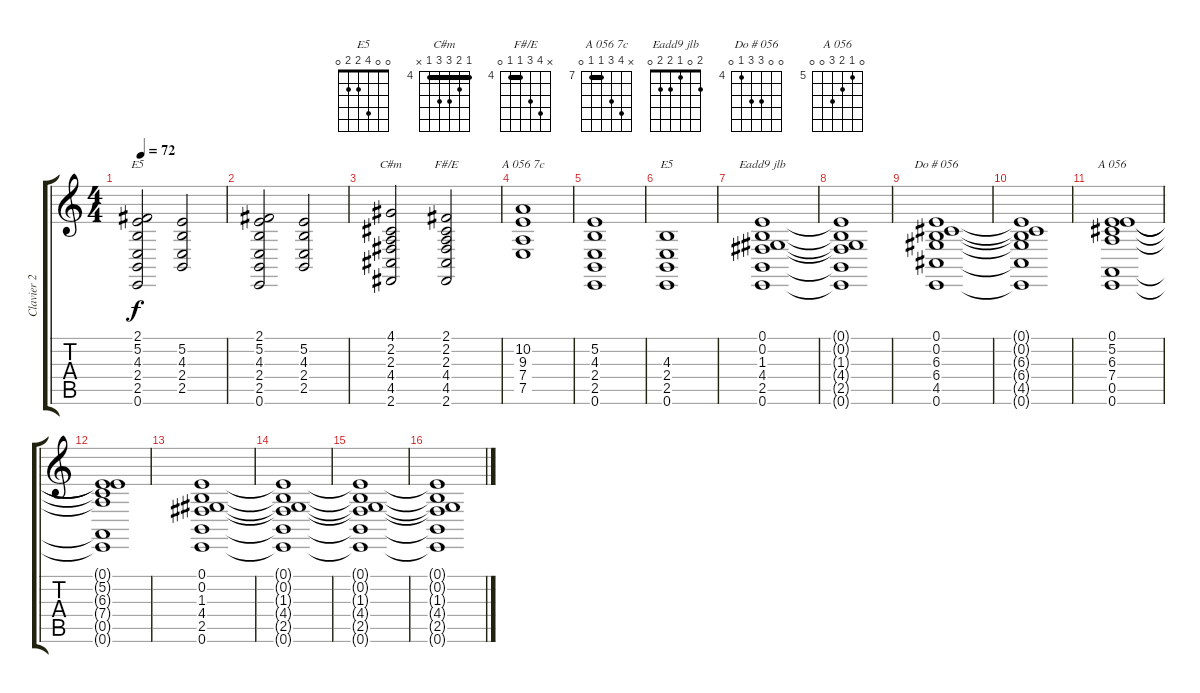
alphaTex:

\track ("Clavier 2 - Synthé" "Clavier 2 ") {instrument stringensemble1}
\staff {score tabs}
\tuning (E4 B3 G3 D3 A2 E2) {hide}
\chord ("E5" x 5 4 2 2 0) {barre 2}
\chord ("C#m" 4 5 6 6 4 x) {firstfret 4 barre 4}
\chord ("F#/E" x 7 6 4 4 0) {firstfret 4 barre 4}
\chord ("A 056 7c" x 10 9 7 7 0) {firstfret 7 barre 7}
\chord ("E5" 0 0 4 2 2 0)
\chord ("Eadd9 jlb" 2 0 1 2 2 0)
\chord ("Do # 056" 0 0 6 6 4 0) {firstfret 4}
\chord ("A 056" 0 5 6 7 0 0) {firstfret 5}
\ts (4 4)
\tempo 72
\clef g2
\ks c
(2.1 5.2 4.3 2.4 2.5 0.6).2{ch "E5" dy f} (5.2 4.3 2.4 2.5).2 |
(2.1 5.2 4.3 2.4 2.5 0.6).2 (5.2 4.3 2.4 2.5).2 |
(4.1 2.2 2.3 4.4 4.5 2.6).2{ch "C#m"} (2.1 2.2 2.3 4.4 4.5 2.6).2{ch "F#/E"} |
(10.2 9.3 7.4 7.5).1{ch "A 056 7c"} |
(5.2 4.3 2.4 2.5 0.6).1 |
(4.3 2.4 2.5 0.6).1{ch "E5" volume 2} |
(0.1 0.2 1.3 4.4 2.5 0.6).1{ch "Eadd9 jlb" volume 4} |
(0.1{t} 0.2{t} 1.3{t} 4.4{t} 2.5{t} 0.6{t}).1 |
(0.1 0.2 6.3 6.4 4.5 0.6).1{ch "Do # 056"} |
(0.1{t} 0.2{t} 6.3{t} 6.4{t} 4.5{t} 0.6{t}).1 |
(0.1 5.2 6.3 7.4 0.5 0.6).1{ch "A 056"} |
(0.1{t} 5.2{t} 6.3{t} 7.4{t} 0.5{t} 0.6{t}).1 |
(0.1 0.2 1.3 4.4 2.5 0.6).1 |
(0.1{t} 0.2{t} 1.3{t} 4.4{t} 2.5{t} 0.6{t}).1 |
(0.1{t} 0.2{t} 1.3{t} 4.4{t} 2.5{t} 0.6{t}).1 |
(0.1{t} 0.2{t} 1.3{t} 4.4{t} 2.5{t} 0.6{t}).1
